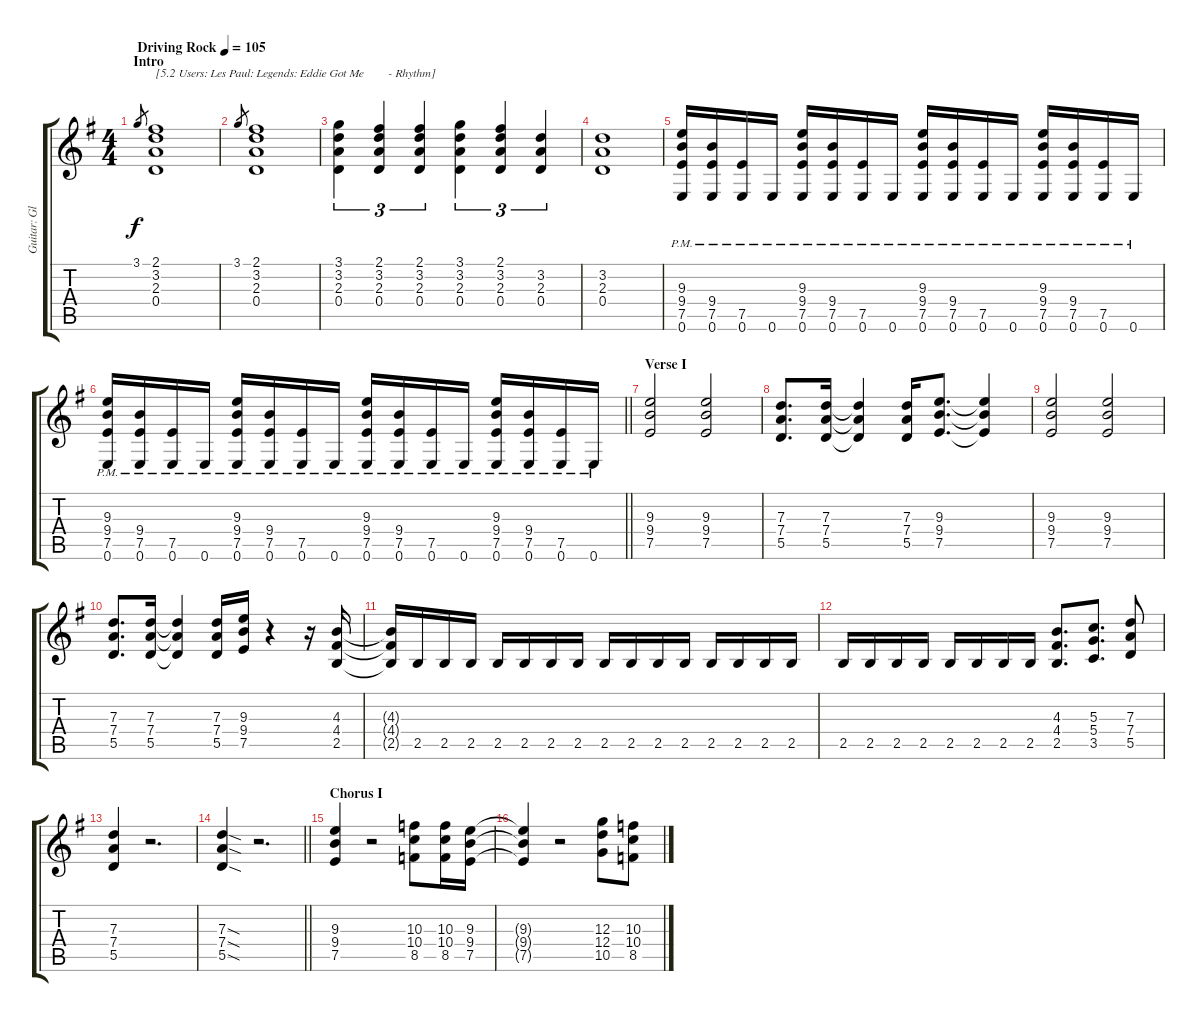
\track ("Guitar: Glenn" "Guitar: Gl") {instrument overdrivenguitar}
\staff {score tabs}
\tuning (E4 B3 G3 D3 A2 E2) {hide}
\ts (4 4)
\section ("" "Intro")
\tempo (105 "Driving Rock")
\clef g2
\ks g
3.1.8{gr dy f instrument overdrivenguitar} (2.1 3.2 2.3 0.4).1{txt "[5.2 Users: Les Paul: Legends: Eddie Got Me"} |
3.1.8{gr} (2.1 3.2 2.3 0.4).1 |
(3.1 3.2 2.3 0.4).4{tu (3 2)} (2.1 3.2 2.3 0.4).4{tu (3 2) txt "   - Rhythm]"} (2.1 3.2 2.3 0.4).4{tu (3 2)} (3.1 3.2 2.3 0.4).4{tu (3 2)} (2.1 3.2 2.3 0.4).4{tu (3 2)} (3.2 2.3 0.4).4{tu (3 2)} |
(3.2 2.3 0.4).1 |
(9.3{pm} 9.4{pm} 7.5{pm} 0.6{pm}).16 (9.4{pm} 7.5{pm} 0.6{pm}).16 (7.5{pm} 0.6{pm}).16 0.6{pm}.16 (9.3{pm} 9.4{pm} 7.5{pm} 0.6{pm}).16 (9.4{pm} 7.5{pm} 0.6{pm}).16 (7.5{pm} 0.6{pm}).16 0.6{pm}.16 (9.3{pm} 9.4{pm} 7.5{pm} 0.6{pm}).16 (9.4{pm} 7.5{pm} 0.6{pm}).16 (7.5{pm} 0.6{pm}).16 0.6{pm}.16 (9.3{pm} 9.4{pm} 7.5{pm} 0.6{pm}).16 (9.4{pm} 7.5{pm} 0.6{pm}).16 (7.5{pm} 0.6{pm}).16 0.6{pm}.16 |
\barLineRight lightlight
(9.3{pm} 9.4{pm} 7.5{pm} 0.6{pm}).16 (9.4{pm} 7.5{pm} 0.6{pm}).16 (7.5{pm} 0.6{pm}).16 0.6{pm}.16 (9.3{pm} 9.4{pm} 7.5{pm} 0.6{pm}).16 (9.4{pm} 7.5{pm} 0.6{pm}).16 (7.5{pm} 0.6{pm}).16 0.6{pm}.16 (9.3{pm} 9.4{pm} 7.5{pm} 0.6{pm}).16 (9.4{pm} 7.5{pm} 0.6{pm}).16 (7.5{pm} 0.6{pm}).16 0.6{pm}.16 (9.3{pm} 9.4{pm} 7.5{pm} 0.6{pm}).16 (9.4{pm} 7.5{pm} 0.6{pm}).16 (7.5{pm} 0.6{pm}).16 0.6{pm}.16 |
\section ("" "Verse I")
(9.3 9.4 7.5).2 (9.3 9.4 7.5).2 |
(7.3 7.4 5.5).8{d} (7.3 7.4 5.5).16 (7.3{t} 7.4{t} 5.5{t}).4 (7.3 7.4 5.5).16 (9.3 9.4 7.5).8{d} (9.3{t} 9.4{t} 7.5{t}).4 |
(9.3 9.4 7.5).2 (9.3 9.4 7.5).2 |
(7.3 7.4 5.5).8{d} (7.3 7.4 5.5).16 (7.3{t} 7.4{t} 5.5{t}).4 (7.3 7.4 5.5).16 (9.3 9.4 7.5).16 r.4 r.16 (4.3 4.4 2.5).16 |
(4.3{t} 4.4{t} 2.5{t}).16 2.5.16 2.5.16 2.5.16 2.5.16 2.5.16 2.5.16 2.5.16 2.5.16 2.5.16 2.5.16 2.5.16 2.5.16 2.5.16 2.5.16 2.5.16 |
2.5.16 2.5.16 2.5.16 2.5.16 2.5.16 2.5.16 2.5.16 2.5.16 (4.3 4.4 2.5).8{d} (5.3 5.4 3.5).8{d} (7.3 7.4 5.5).8 |
(7.3 7.4 5.5).4 r.2{d} |
\barLineRight lightlight
(7.3{sod} 7.4{sod} 5.5{sod}).4 r.2{d} |
\section ("" "Chorus I")
(9.3 9.4 7.5).4 r.2 (10.3 10.4 8.5).8 (10.3 10.4 8.5).16 (9.3 9.4 7.5).16 |
(9.3{t} 9.4{t} 7.5{t}).4 r.2 (12.3 12.4 10.5).8 (10.3 10.4 8.5).8
